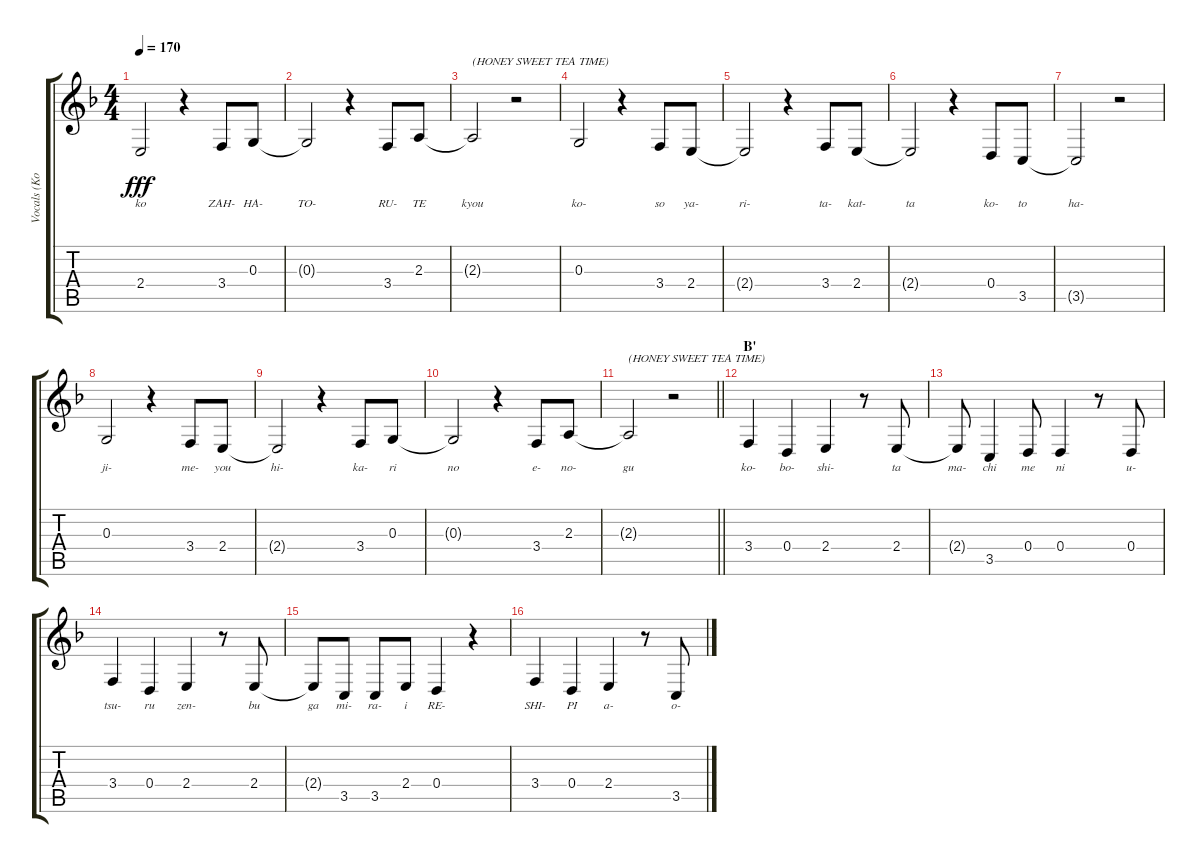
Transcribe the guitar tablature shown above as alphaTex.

\track ("Vocals (Kotobuki Tsumugi)" "Vocals (Ko") {instrument altosax}
\staff {score tabs}
\tuning (E4 B3 G3 D3 A2 E2) {hide}
\ts (4 4)
\tempo 170
\clef g2
\ks f
2.4{t}.2{lyrics (0 "ko") lyrics (1 "") lyrics (2 "") lyrics (3 "") lyrics (4 "") dy fff} r.4 3.4.8{lyrics (0 "ZAH-") lyrics (1 "") lyrics (2 "") lyrics (3 "") lyrics (4 "")} 0.3.8{lyrics (0 "HA-") lyrics (1 "") lyrics (2 "") lyrics (3 "") lyrics (4 "")} |
0.3{t}.2{lyrics (0 "TO-") lyrics (1 "") lyrics (2 "") lyrics (3 "") lyrics (4 "")} r.4 3.4.8{lyrics (0 "RU-") lyrics (1 "") lyrics (2 "") lyrics (3 "") lyrics (4 "")} 2.3.8{lyrics (0 "TE") lyrics (1 "") lyrics (2 "") lyrics (3 "") lyrics (4 "")} |
2.3{t}.2{txt "(HONEY SWEET TEA TIME)" lyrics (0 "kyou") lyrics (1 "") lyrics (2 "") lyrics (3 "") lyrics (4 "")} r.2 |
0.3.2{lyrics (0 "ko-") lyrics (1 "") lyrics (2 "") lyrics (3 "") lyrics (4 "")} r.4 3.4.8{lyrics (0 "so") lyrics (1 "") lyrics (2 "") lyrics (3 "") lyrics (4 "")} 2.4.8{lyrics (0 "ya-") lyrics (1 "") lyrics (2 "") lyrics (3 "") lyrics (4 "")} |
2.4{t}.2{lyrics (0 "ri-") lyrics (1 "") lyrics (2 "") lyrics (3 "") lyrics (4 "")} r.4 3.4.8{lyrics (0 "ta-") lyrics (1 "") lyrics (2 "") lyrics (3 "") lyrics (4 "")} 2.4.8{lyrics (0 "kat-") lyrics (1 "") lyrics (2 "") lyrics (3 "") lyrics (4 "")} |
2.4{t}.2{lyrics (0 "ta") lyrics (1 "") lyrics (2 "") lyrics (3 "") lyrics (4 "")} r.4 0.4.8{lyrics (0 "ko-") lyrics (1 "") lyrics (2 "") lyrics (3 "") lyrics (4 "")} 3.5.8{lyrics (0 "to") lyrics (1 "") lyrics (2 "") lyrics (3 "") lyrics (4 "")} |
3.5{t}.2{lyrics (0 "ha-") lyrics (1 "") lyrics (2 "") lyrics (3 "") lyrics (4 "")} r.2 |
0.3.2{lyrics (0 "ji-") lyrics (1 "") lyrics (2 "") lyrics (3 "") lyrics (4 "")} r.4 3.4.8{lyrics (0 "me-") lyrics (1 "") lyrics (2 "") lyrics (3 "") lyrics (4 "")} 2.4.8{lyrics (0 "you") lyrics (1 "") lyrics (2 "") lyrics (3 "") lyrics (4 "")} |
2.4{t}.2{lyrics (0 "hi-") lyrics (1 "") lyrics (2 "") lyrics (3 "") lyrics (4 "")} r.4 3.4.8{lyrics (0 "ka-") lyrics (1 "") lyrics (2 "") lyrics (3 "") lyrics (4 "")} 0.3.8{lyrics (0 "ri") lyrics (1 "") lyrics (2 "") lyrics (3 "") lyrics (4 "")} |
0.3{t}.2{lyrics (0 "no") lyrics (1 "") lyrics (2 "") lyrics (3 "") lyrics (4 "")} r.4 3.4.8{lyrics (0 "e-") lyrics (1 "") lyrics (2 "") lyrics (3 "") lyrics (4 "")} 2.3.8{lyrics (0 "no-") lyrics (1 "") lyrics (2 "") lyrics (3 "") lyrics (4 "")} |
\barLineRight lightlight
2.3{t}.2{txt "(HONEY SWEET TEA TIME)" lyrics (0 "gu") lyrics (1 "") lyrics (2 "") lyrics (3 "") lyrics (4 "")} r.2 |
\section ("" "B'")
3.4.4{lyrics (0 "ko-") lyrics (1 "") lyrics (2 "") lyrics (3 "") lyrics (4 "")} 0.4.4{lyrics (0 "bo-") lyrics (1 "") lyrics (2 "") lyrics (3 "") lyrics (4 "")} 2.4.4{lyrics (0 "shi-") lyrics (1 "") lyrics (2 "") lyrics (3 "") lyrics (4 "")} r.8 2.4.8{lyrics (0 "ta") lyrics (1 "") lyrics (2 "") lyrics (3 "") lyrics (4 "")} |
2.4{t}.8{lyrics (0 "ma-") lyrics (1 "") lyrics (2 "") lyrics (3 "") lyrics (4 "")} 3.5.4{lyrics (0 "chi") lyrics (1 "") lyrics (2 "") lyrics (3 "") lyrics (4 "")} 0.4.8{lyrics (0 "me") lyrics (1 "") lyrics (2 "") lyrics (3 "") lyrics (4 "")} 0.4.4{lyrics (0 "ni") lyrics (1 "") lyrics (2 "") lyrics (3 "") lyrics (4 "")} r.8 0.4.8{lyrics (0 "u-") lyrics (1 "") lyrics (2 "") lyrics (3 "") lyrics (4 "")} |
3.4.4{lyrics (0 "tsu-") lyrics (1 "") lyrics (2 "") lyrics (3 "") lyrics (4 "")} 0.4.4{lyrics (0 "ru") lyrics (1 "") lyrics (2 "") lyrics (3 "") lyrics (4 "")} 2.4.4{lyrics (0 "zen-") lyrics (1 "") lyrics (2 "") lyrics (3 "") lyrics (4 "")} r.8 2.4.8{lyrics (0 "bu") lyrics (1 "") lyrics (2 "") lyrics (3 "") lyrics (4 "")} |
2.4{t}.8{lyrics (0 "ga") lyrics (1 "") lyrics (2 "") lyrics (3 "") lyrics (4 "")} 3.5.8{lyrics (0 "mi-") lyrics (1 "") lyrics (2 "") lyrics (3 "") lyrics (4 "")} 3.5.8{lyrics (0 "ra-") lyrics (1 "") lyrics (2 "") lyrics (3 "") lyrics (4 "")} 2.4.8{lyrics (0 "i") lyrics (1 "") lyrics (2 "") lyrics (3 "") lyrics (4 "")} 0.4.4{lyrics (0 "RE-") lyrics (1 "") lyrics (2 "") lyrics (3 "") lyrics (4 "")} r.4 |
3.4.4{lyrics (0 "SHI-") lyrics (1 "") lyrics (2 "") lyrics (3 "") lyrics (4 "")} 0.4.4{lyrics (0 "PI") lyrics (1 "") lyrics (2 "") lyrics (3 "") lyrics (4 "")} 2.4.4{lyrics (0 "a-") lyrics (1 "") lyrics (2 "") lyrics (3 "") lyrics (4 "")} r.8 3.5.8{lyrics (0 "o-") lyrics (1 "") lyrics (2 "") lyrics (3 "") lyrics (4 "")}
